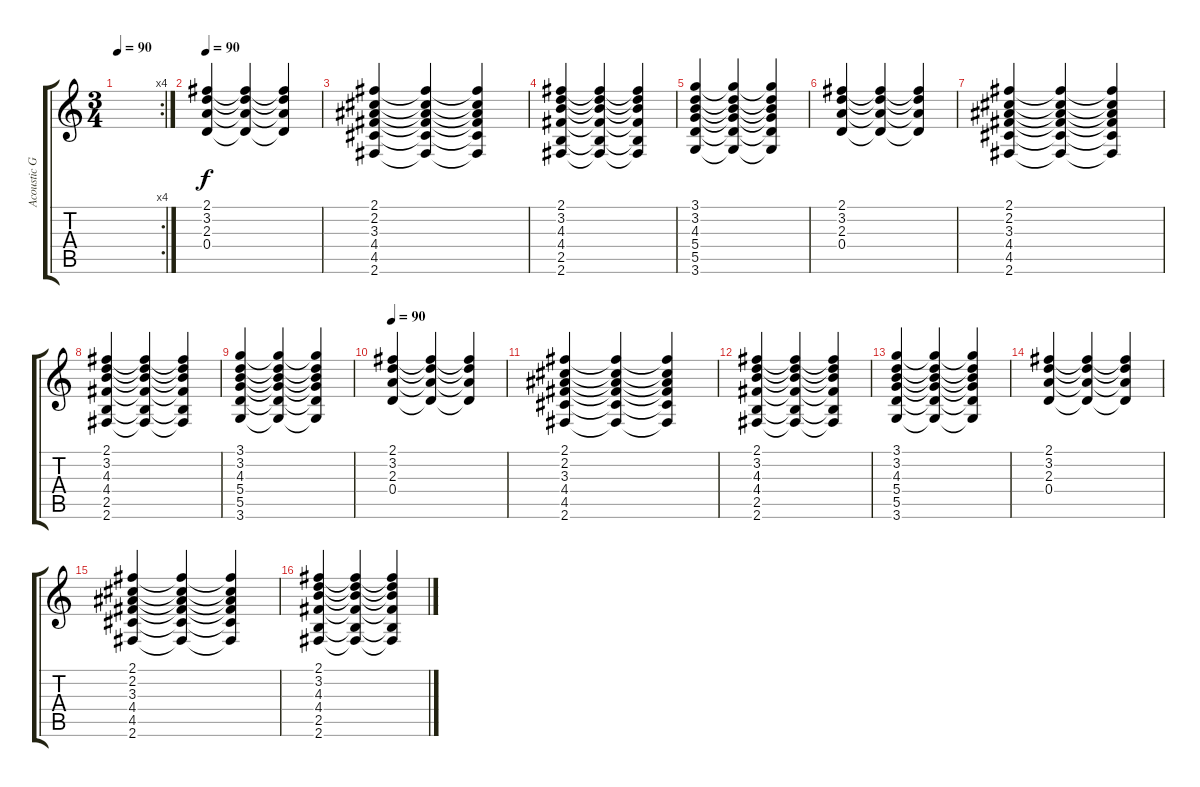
\track ("Acoustic Guitar" "Acoustic G") {instrument acousticguitarsteel}
\staff {score tabs}
\tuning (E4 B3 G3 D3 A2 E2) {hide}
\rc 4
\ts (3 4)
\tempo 90
\clef g2
\ks c
|
\tempo 90
(2.1 3.2 2.3 0.4).4 (2.1{t} 3.2{t} 2.3{t} 0.4{t}).4 (2.1{t} 3.2{t} 2.3{t} 0.4{t}).4 |
(2.1 2.2 3.3 4.4 4.5 2.6).4 (2.1{t} 2.2{t} 3.3{t} 4.4{t} 4.5{t} 2.6{t}).4 (2.1{t} 2.2{t} 3.3{t} 4.4{t} 4.5{t} 2.6{t}).4 |
(2.1 3.2 4.3 4.4 2.5 2.6).4 (2.1{t} 3.2{t} 4.3{t} 4.4{t} 2.5{t} 2.6{t}).4 (2.1{t} 3.2{t} 4.3{t} 4.4{t} 2.5{t} 2.6{t}).4 |
(3.1 3.2 4.3 5.4 5.5 3.6).4 (3.1{t} 3.2{t} 4.3{t} 5.4{t} 5.5{t} 3.6{t}).4 (3.1{t} 3.2{t} 4.3{t} 5.4{t} 5.5{t} 3.6{t}).4 |
(2.1 3.2 2.3 0.4).4 (2.1{t} 3.2{t} 2.3{t} 0.4{t}).4 (2.1{t} 3.2{t} 2.3{t} 0.4{t}).4 |
(2.1 2.2 3.3 4.4 4.5 2.6).4 (2.1{t} 2.2{t} 3.3{t} 4.4{t} 4.5{t} 2.6{t}).4 (2.1{t} 2.2{t} 3.3{t} 4.4{t} 4.5{t} 2.6{t}).4 |
(2.1 3.2 4.3 4.4 2.5 2.6).4 (2.1{t} 3.2{t} 4.3{t} 4.4{t} 2.5{t} 2.6{t}).4 (2.1{t} 3.2{t} 4.3{t} 4.4{t} 2.5{t} 2.6{t}).4 |
(3.1 3.2 4.3 5.4 5.5 3.6).4 (3.1{t} 3.2{t} 4.3{t} 5.4{t} 5.5{t} 3.6{t}).4 (3.1{t} 3.2{t} 4.3{t} 5.4{t} 5.5{t} 3.6{t}).4 |
\tempo 90
(2.1 3.2 2.3 0.4).4 (2.1{t} 3.2{t} 2.3{t} 0.4{t}).4 (2.1{t} 3.2{t} 2.3{t} 0.4{t}).4 |
(2.1 2.2 3.3 4.4 4.5 2.6).4 (2.1{t} 2.2{t} 3.3{t} 4.4{t} 4.5{t} 2.6{t}).4 (2.1{t} 2.2{t} 3.3{t} 4.4{t} 4.5{t} 2.6{t}).4 |
(2.1 3.2 4.3 4.4 2.5 2.6).4 (2.1{t} 3.2{t} 4.3{t} 4.4{t} 2.5{t} 2.6{t}).4 (2.1{t} 3.2{t} 4.3{t} 4.4{t} 2.5{t} 2.6{t}).4 |
(3.1 3.2 4.3 5.4 5.5 3.6).4 (3.1{t} 3.2{t} 4.3{t} 5.4{t} 5.5{t} 3.6{t}).4 (3.1{t} 3.2{t} 4.3{t} 5.4{t} 5.5{t} 3.6{t}).4 |
(2.1 3.2 2.3 0.4).4 (2.1{t} 3.2{t} 2.3{t} 0.4{t}).4 (2.1{t} 3.2{t} 2.3{t} 0.4{t}).4 |
(2.1 2.2 3.3 4.4 4.5 2.6).4 (2.1{t} 2.2{t} 3.3{t} 4.4{t} 4.5{t} 2.6{t}).4 (2.1{t} 2.2{t} 3.3{t} 4.4{t} 4.5{t} 2.6{t}).4 |
(2.1 3.2 4.3 4.4 2.5 2.6).4 (2.1{t} 3.2{t} 4.3{t} 4.4{t} 2.5{t} 2.6{t}).4 (2.1{t} 3.2{t} 4.3{t} 4.4{t} 2.5{t} 2.6{t}).4
